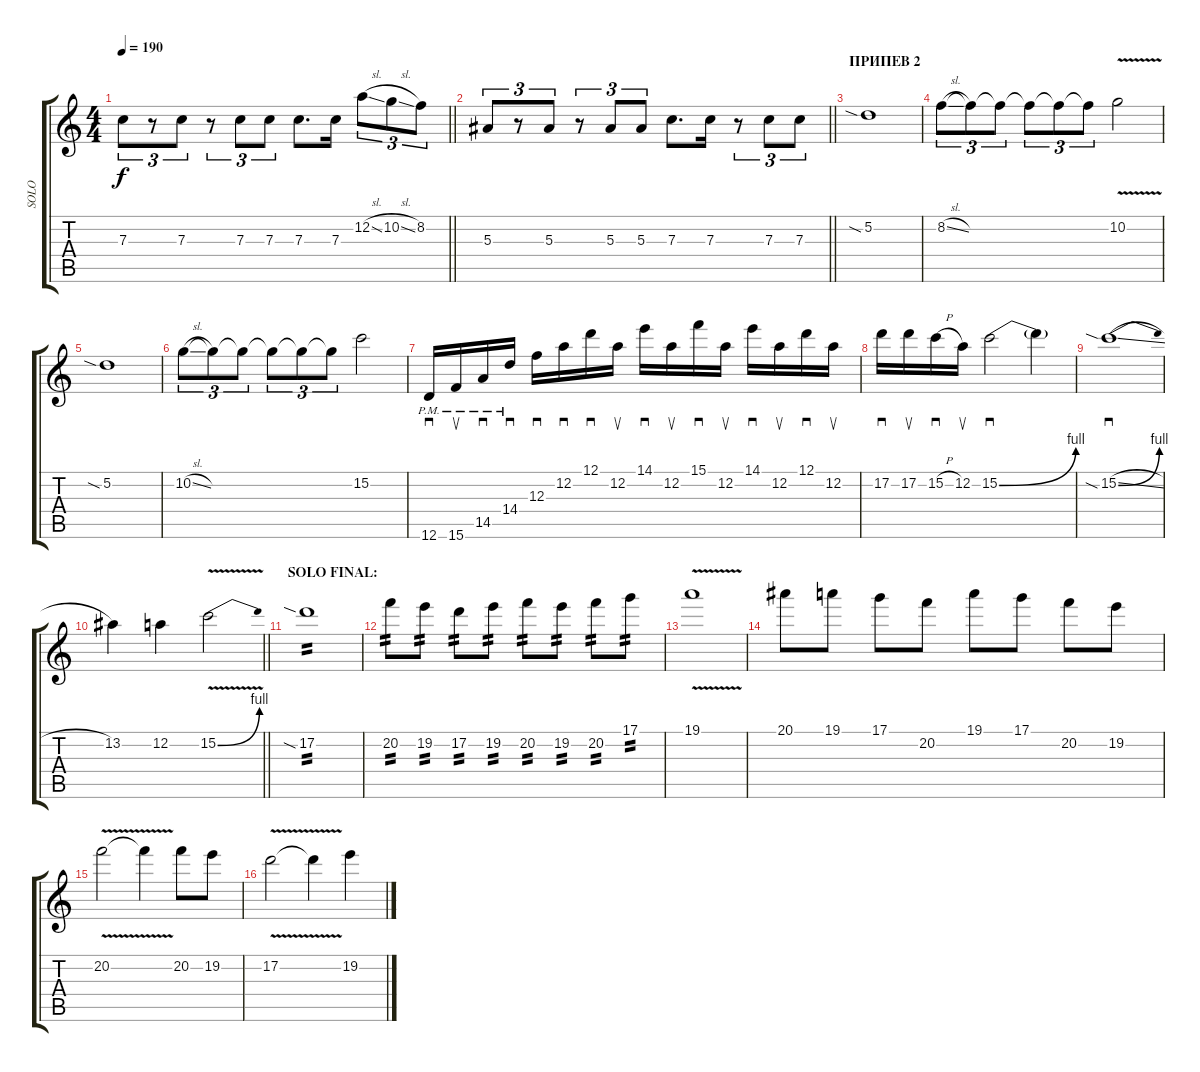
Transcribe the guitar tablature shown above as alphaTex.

\track ("SOLO" "SOLO") {instrument distortionguitar}
\staff {score tabs}
\tuning (D4 A3 F3 C3 G2 D2) {hide}
\ts (4 4)
\tempo 190
\clef g2
\barLineRight lightlight
\ks c
7.3.8{tu (3 2) dy f} r.8{tu (3 2)} 7.3.8{tu (3 2)} r.8{tu (3 2)} 7.3.8{tu (3 2)} 7.3.8{tu (3 2)} 7.3.8{d} 7.3.16 12.2{sl}.8{tu (3 2)} 10.2{sl}.8{tu (3 2)} 8.2.8{tu (3 2)} |
\barLineRight lightlight
5.3.8{tu (3 2)} r.8{tu (3 2)} 5.3.8{tu (3 2)} r.8{tu (3 2)} 5.3.8{tu (3 2)} 5.3.8{tu (3 2)} 7.3.8{d} 7.3.16 r.8{tu (3 2)} 7.3.8{tu (3 2)} 7.3.8{tu (3 2)} |
\section ("" "ПРИПЕВ 2")
5.2{sia}.1 |
8.2{sl}.8{tu (3 2)} 8.2{t}.8{tu (3 2)} 8.2{t}.8{tu (3 2)} 8.2{t}.8{tu (3 2)} 8.2{t}.8{tu (3 2)} 8.2{t}.8{tu (3 2)} 10.2{v}.2 |
5.2{sia}.1 |
10.2{sl}.8{tu (3 2)} 10.2{t}.8{tu (3 2)} 10.2{t}.8{tu (3 2)} 10.2{t}.8{tu (3 2)} 10.2{t}.8{tu (3 2)} 10.2{t}.8{tu (3 2)} 15.2.2 |
12.6{pm}.16{sd} 15.6{pm}.16{su} 14.5{pm}.16{sd} 14.4{pm}.16{sd} 12.3.16{sd} 12.2.16{sd} 12.1.16{sd} 12.2.16{su} 14.1.16{sd} 12.2.16{su} 15.1.16{sd} 12.2.16{su} 14.1.16{sd} 12.2.16{su} 12.1.16{sd} 12.2.16{su} |
17.2.16{sd} 17.2.16{su} 15.2{h}.16{sd} 12.2.16{su} 15.2{be (bend 0 0 60 4)}.2{sd} 15.2{t}.4 |
15.2{be (bend 0 0 60 4) sia sl}.1{sd} |
\barLineRight lightlight
13.2.4 12.2.4 15.2{be (bend 0 0 60 4) v}.2 |
\section ("" "SOLO FINAL:")
17.2{sia}.1{tp 2} |
20.2.8{tp 2} 19.2.8{tp 2} 17.2.8{tp 2} 19.2.8{tp 2} 20.2.8{tp 2} 19.2.8{tp 2} 20.2.8{tp 2} 17.1.8{tp 2} |
19.1{v}.1 |
20.1.8 19.1.8 17.1.8 20.2.8 19.1.8 17.1.8 20.2.8 19.2.8 |
20.2{v}.2 20.2{t}.4 20.2.8 19.2.8 |
17.2{v}.2 17.2{t}.4 19.2.4
